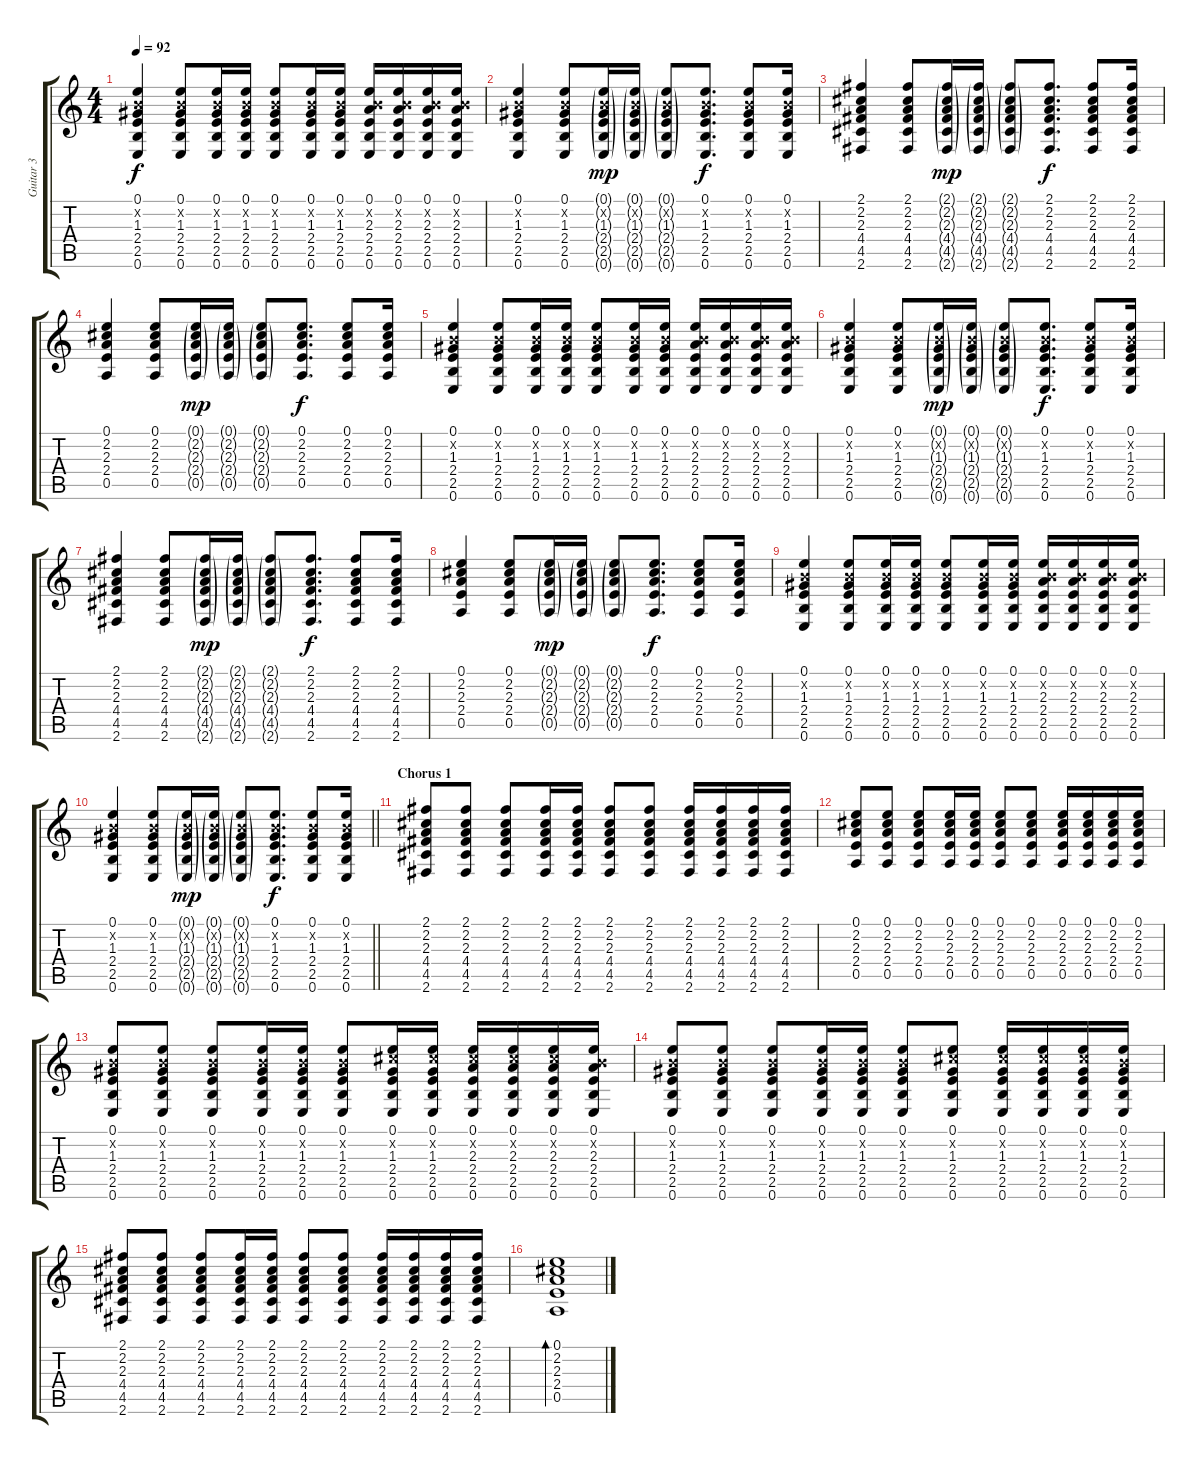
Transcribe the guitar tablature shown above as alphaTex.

\track ("Guitar 3" "Guitar 3") {instrument acousticguitarsteel}
\staff {score tabs}
\tuning (E4 B3 G3 D3 A2 E2) {hide}
\ts (4 4)
\tempo 92
\clef g2
\ks c
(0.1 0.2{x} 1.3 2.4 2.5 0.6).4{dy f} (0.1 0.2{x} 1.3 2.4 2.5 0.6).8 (0.1 0.2{x} 1.3 2.4 2.5 0.6).16 (0.1 0.2{x} 1.3 2.4 2.5 0.6).16 (0.1 0.2{x} 1.3 2.4 2.5 0.6).8 (0.1 0.2{x} 1.3 2.4 2.5 0.6).16 (0.1 0.2{x} 1.3 2.4 2.5 0.6).16 (0.1 0.2{x} 2.3 2.4 2.5 0.6).16 (0.1 0.2{x} 2.3 2.4 2.5 0.6).16 (0.1 0.2{x} 2.3 2.4 2.5 0.6).16 (0.1 0.2{x} 2.3 2.4 2.5 0.6).16 |
(0.1 0.2{x} 1.3 2.4 2.5 0.6).4 (0.1 0.2{x} 1.3 2.4 2.5 0.6).8 (0.1{g} 0.2{g x} 1.3{g} 2.4{g} 2.5{g} 0.6{g}).16{dy mp} (0.1{g} 0.2{g x} 1.3{g} 2.4{g} 2.5{g} 0.6{g}).16 (0.1{g} 0.2{g x} 1.3{g} 2.4{g} 2.5{g} 0.6{g}).8 (0.1 0.2{x} 1.3 2.4 2.5 0.6).8{d dy f} (0.1 0.2{x} 1.3 2.4 2.5 0.6).8 (0.1 0.2{x} 1.3 2.4 2.5 0.6).16 |
(2.1 2.2 2.3 4.4 4.5 2.6).4{volume 9} (2.1 2.2 2.3 4.4 4.5 2.6).8 (2.1{g} 2.2{g} 2.3{g} 4.4{g} 4.5{g} 2.6{g}).16{dy mp} (2.1{g} 2.2{g} 2.3{g} 4.4{g} 4.5{g} 2.6{g}).16 (2.1{g} 2.2{g} 2.3{g} 4.4{g} 4.5{g} 2.6{g}).8 (2.1 2.2 2.3 4.4 4.5 2.6).8{d dy f} (2.1 2.2 2.3 4.4 4.5 2.6).8 (2.1 2.2 2.3 4.4 4.5 2.6).16 |
(0.1 2.2 2.3 2.4 0.5).4 (0.1 2.2 2.3 2.4 0.5).8 (0.1{g} 2.2{g} 2.3{g} 2.4{g} 0.5{g}).16{dy mp} (0.1{g} 2.2{g} 2.3{g} 2.4{g} 0.5{g}).16 (0.1{g} 2.2{g} 2.3{g} 2.4{g} 0.5{g}).8 (0.1 2.2 2.3 2.4 0.5).8{d dy f} (0.1 2.2 2.3 2.4 0.5).8 (0.1 2.2 2.3 2.4 0.5).16 |
(0.1 0.2{x} 1.3 2.4 2.5 0.6).4 (0.1 0.2{x} 1.3 2.4 2.5 0.6).8 (0.1 0.2{x} 1.3 2.4 2.5 0.6).16 (0.1 0.2{x} 1.3 2.4 2.5 0.6).16 (0.1 0.2{x} 1.3 2.4 2.5 0.6).8 (0.1 0.2{x} 1.3 2.4 2.5 0.6).16 (0.1 0.2{x} 1.3 2.4 2.5 0.6).16 (0.1 0.2{x} 2.3 2.4 2.5 0.6).16 (0.1 0.2{x} 2.3 2.4 2.5 0.6).16 (0.1 0.2{x} 2.3 2.4 2.5 0.6).16 (0.1 0.2{x} 2.3 2.4 2.5 0.6).16 |
(0.1 0.2{x} 1.3 2.4 2.5 0.6).4 (0.1 0.2{x} 1.3 2.4 2.5 0.6).8 (0.1{g} 0.2{g x} 1.3{g} 2.4{g} 2.5{g} 0.6{g}).16{dy mp} (0.1{g} 0.2{g x} 1.3{g} 2.4{g} 2.5{g} 0.6{g}).16 (0.1{g} 0.2{g x} 1.3{g} 2.4{g} 2.5{g} 0.6{g}).8 (0.1 0.2{x} 1.3 2.4 2.5 0.6).8{d dy f} (0.1 0.2{x} 1.3 2.4 2.5 0.6).8 (0.1 0.2{x} 1.3 2.4 2.5 0.6).16 |
(2.1 2.2 2.3 4.4 4.5 2.6).4{volume 9} (2.1 2.2 2.3 4.4 4.5 2.6).8 (2.1{g} 2.2{g} 2.3{g} 4.4{g} 4.5{g} 2.6{g}).16{dy mp} (2.1{g} 2.2{g} 2.3{g} 4.4{g} 4.5{g} 2.6{g}).16 (2.1{g} 2.2{g} 2.3{g} 4.4{g} 4.5{g} 2.6{g}).8 (2.1 2.2 2.3 4.4 4.5 2.6).8{d dy f} (2.1 2.2 2.3 4.4 4.5 2.6).8 (2.1 2.2 2.3 4.4 4.5 2.6).16 |
(0.1 2.2 2.3 2.4 0.5).4 (0.1 2.2 2.3 2.4 0.5).8 (0.1{g} 2.2{g} 2.3{g} 2.4{g} 0.5{g}).16{dy mp} (0.1{g} 2.2{g} 2.3{g} 2.4{g} 0.5{g}).16 (0.1{g} 2.2{g} 2.3{g} 2.4{g} 0.5{g}).8 (0.1 2.2 2.3 2.4 0.5).8{d dy f} (0.1 2.2 2.3 2.4 0.5).8 (0.1 2.2 2.3 2.4 0.5).16 |
(0.1 0.2{x} 1.3 2.4 2.5 0.6).4 (0.1 0.2{x} 1.3 2.4 2.5 0.6).8 (0.1 0.2{x} 1.3 2.4 2.5 0.6).16 (0.1 0.2{x} 1.3 2.4 2.5 0.6).16 (0.1 0.2{x} 1.3 2.4 2.5 0.6).8 (0.1 0.2{x} 1.3 2.4 2.5 0.6).16 (0.1 0.2{x} 1.3 2.4 2.5 0.6).16 (0.1 0.2{x} 2.3 2.4 2.5 0.6).16 (0.1 0.2{x} 2.3 2.4 2.5 0.6).16 (0.1 0.2{x} 2.3 2.4 2.5 0.6).16 (0.1 0.2{x} 2.3 2.4 2.5 0.6).16 |
\barLineRight lightlight
(0.1 0.2{x} 1.3 2.4 2.5 0.6).4 (0.1 0.2{x} 1.3 2.4 2.5 0.6).8 (0.1{g} 0.2{g x} 1.3{g} 2.4{g} 2.5{g} 0.6{g}).16{dy mp} (0.1{g} 0.2{g x} 1.3{g} 2.4{g} 2.5{g} 0.6{g}).16 (0.1{g} 0.2{g x} 1.3{g} 2.4{g} 2.5{g} 0.6{g}).8 (0.1 0.2{x} 1.3 2.4 2.5 0.6).8{d dy f} (0.1 0.2{x} 1.3 2.4 2.5 0.6).8 (0.1 0.2{x} 1.3 2.4 2.5 0.6).16 |
\section ("" "Chorus 1")
(2.1 2.2 2.3 4.4 4.5 2.6).8{volume 9} (2.1 2.2 2.3 4.4 4.5 2.6).8 (2.1 2.2 2.3 4.4 4.5 2.6).8 (2.1 2.2 2.3 4.4 4.5 2.6).16 (2.1 2.2 2.3 4.4 4.5 2.6).16 (2.1 2.2 2.3 4.4 4.5 2.6).8 (2.1 2.2 2.3 4.4 4.5 2.6).8 (2.1 2.2 2.3 4.4 4.5 2.6).16 (2.1 2.2 2.3 4.4 4.5 2.6).16 (2.1 2.2 2.3 4.4 4.5 2.6).16 (2.1 2.2 2.3 4.4 4.5 2.6).16 |
(0.1 2.2 2.3 2.4 0.5).8 (0.1 2.2 2.3 2.4 0.5).8 (0.1 2.2 2.3 2.4 0.5).8 (0.1 2.2 2.3 2.4 0.5).16 (0.1 2.2 2.3 2.4 0.5).16 (0.1 2.2 2.3 2.4 0.5).8 (0.1 2.2 2.3 2.4 0.5).8 (0.1 2.2 2.3 2.4 0.5).16 (0.1 2.2 2.3 2.4 0.5).16 (0.1 2.2 2.3 2.4 0.5).16 (0.1 2.2 2.3 2.4 0.5).16 |
(0.1 0.2{x} 1.3 2.4 2.5 0.6).8 (0.1 0.2{x} 1.3 2.4 2.5 0.6).8 (0.1 0.2{x} 1.3 2.4 2.5 0.6).8 (0.1 0.2{x} 1.3 2.4 2.5 0.6).16 (0.1 0.2{x} 1.3 2.4 2.5 0.6).16 (0.1 0.2{x} 1.3 2.4 2.5 0.6).8 (0.1 2.2{x} 1.3 2.4 2.5 0.6).16 (0.1 2.2{x} 1.3 2.4 2.5 0.6).16 (0.1 2.2{x} 2.3 2.4 2.5 0.6).16 (0.1 2.2{x} 2.3 2.4 2.5 0.6).16 (0.1 2.2{x} 2.3 2.4 2.5 0.6).16 (0.1 0.2{x} 2.3 2.4 2.5 0.6).16 |
(0.1 0.2{x} 1.3 2.4 2.5 0.6).8 (0.1 0.2{x} 1.3 2.4 2.5 0.6).8 (0.1 0.2{x} 1.3 2.4 2.5 0.6).8 (0.1 0.2{x} 1.3 2.4 2.5 0.6).16 (0.1 0.2{x} 1.3 2.4 2.5 0.6).16 (0.1 0.2{x} 1.3 2.4 2.5 0.6).8 (0.1 2.2{x} 1.3 2.4 2.5 0.6).8 (0.1 2.2{x} 1.3 2.4 2.5 0.6).16 (0.1 2.2{x} 1.3 2.4 2.5 0.6).16 (0.1 2.2{x} 1.3 2.4 2.5 0.6).16 (0.1 0.2{x} 1.3 2.4 2.5 0.6).16 |
(2.1 2.2 2.3 4.4 4.5 2.6).8{volume 9} (2.1 2.2 2.3 4.4 4.5 2.6).8 (2.1 2.2 2.3 4.4 4.5 2.6).8 (2.1 2.2 2.3 4.4 4.5 2.6).16 (2.1 2.2 2.3 4.4 4.5 2.6).16 (2.1 2.2 2.3 4.4 4.5 2.6).8 (2.1 2.2 2.3 4.4 4.5 2.6).8 (2.1 2.2 2.3 4.4 4.5 2.6).16 (2.1 2.2 2.3 4.4 4.5 2.6).16 (2.1 2.2 2.3 4.4 4.5 2.6).16 (2.1 2.2 2.3 4.4 4.5 2.6).16 |
(0.1 2.2 2.3 2.4 0.5).1{bd 120}
